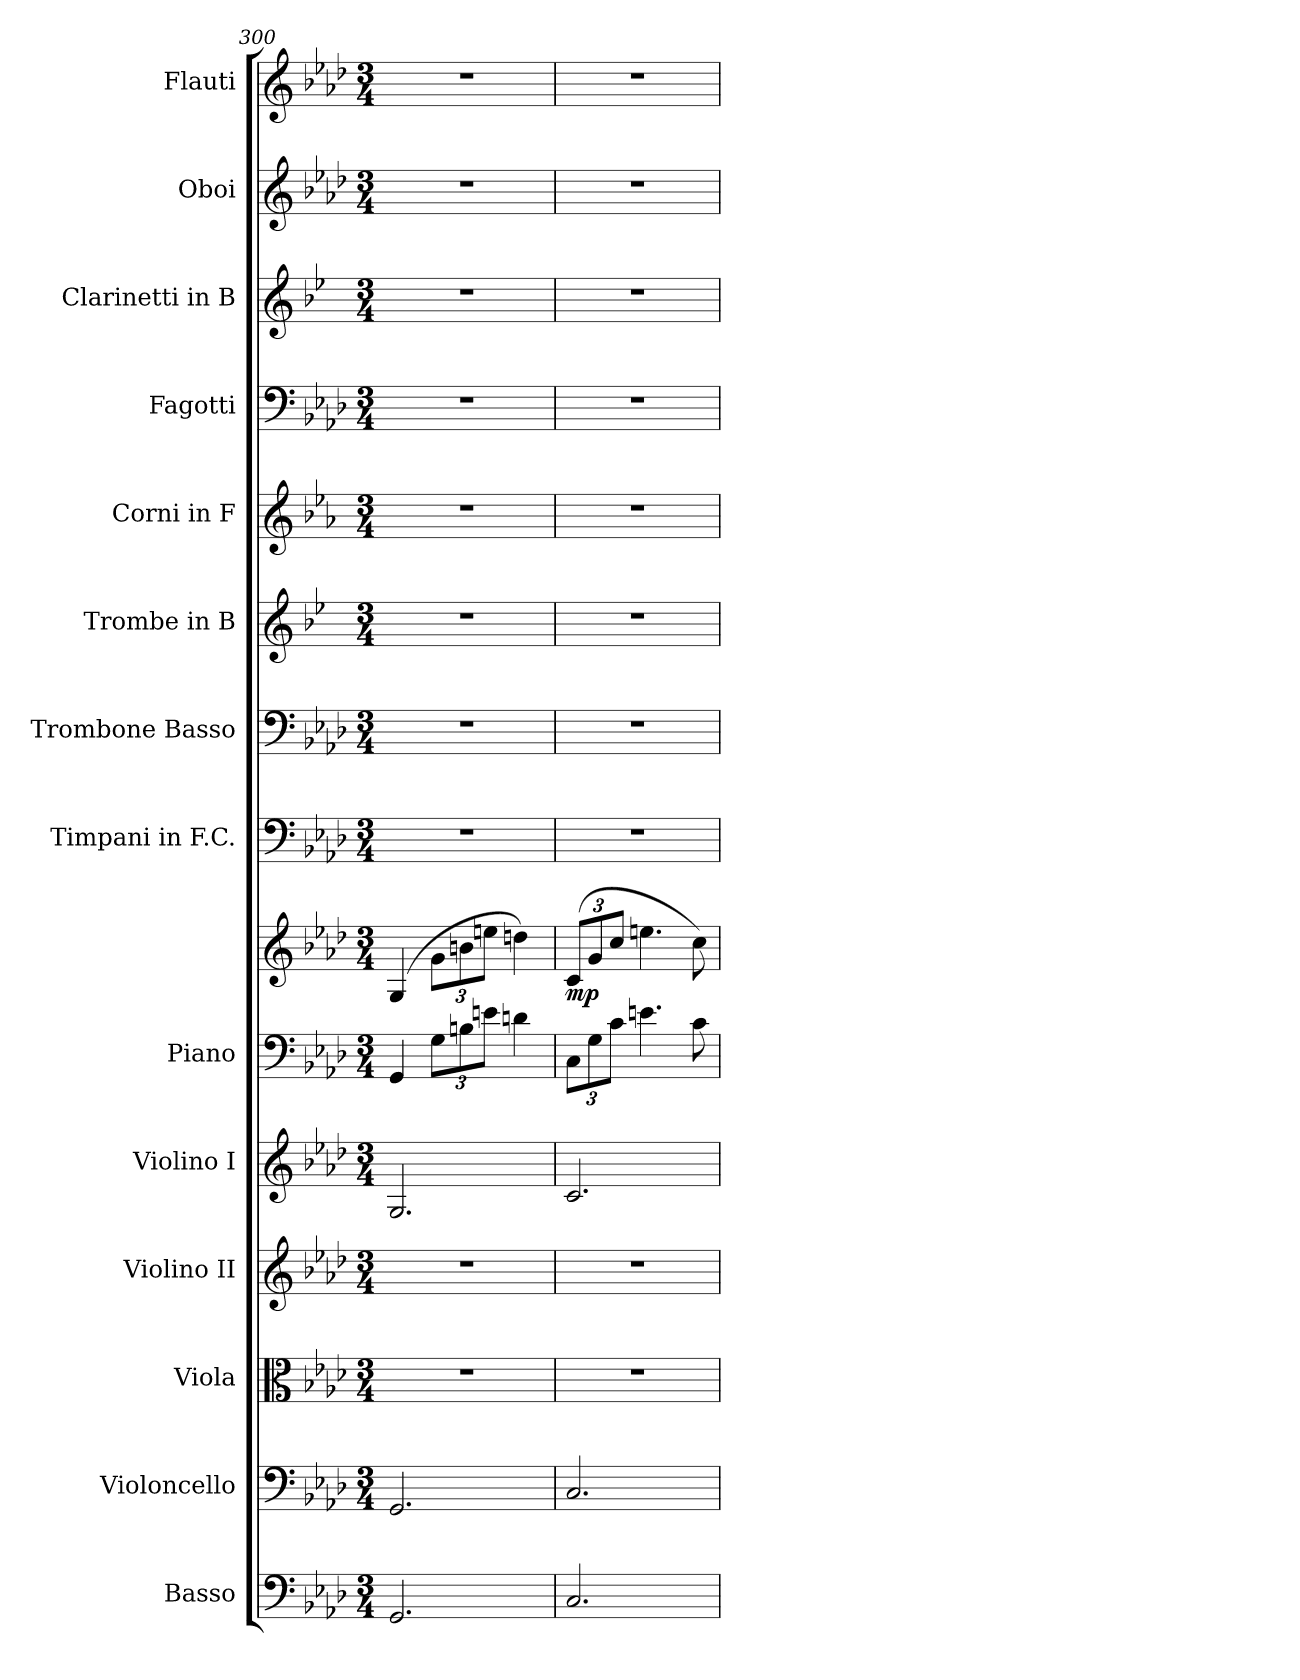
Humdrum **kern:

**kern	**kern	**kern	**kern	**kern	**kern	**kern	**dynam	**kern	**kern	**kern	**kern	**kern	**kern	**kern	**kern
*part14	*part13	*part12	*part11	*part10	*part9	*part9	*part9	*part8	*part7	*part6	*part5	*part4	*part3	*part2	*part1
*staff15	*staff14	*staff13	*staff12	*staff11	*staff10	*staff9	*staff9/10	*staff8	*staff7	*staff6	*staff5	*staff4	*staff3	*staff2	*staff1
*I"Basso	*I"Violoncello	*I"Viola	*I"Violino II	*I"Violino I	*I"Piano	*	*	*I"Timpani in F.C.	*I"Trombone Basso	*I"Trombe in B	*I"Corni in F	*I"Fagotti	*I"Clarinetti in B	*I"Oboi	*I"Flauti
*	*	*	*	*	*I'Pno.	*	*	*I'Timp.	*	*	*	*	*	*I'Ob.	*I'Fl.
*clefF4	*clefF4	*clefC3	*clefG2	*clefG2	*clefF4	*clefG2	*	*clefF4	*clefF4	*clefG2	*clefG2	*clefF4	*clefG2	*clefG2	*clefG2
*ITrd7c12	*	*	*	*	*	*	*	*	*	*ITrd1c2	*ITrd4c7	*	*ITrd1c2	*	*
*k[b-e-a-d-]	*k[b-e-a-d-]	*k[b-e-a-d-]	*k[b-e-a-d-]	*k[b-e-a-d-]	*k[b-e-a-d-]	*k[b-e-a-d-]	*	*k[b-e-a-d-]	*k[b-e-a-d-]	*k[b-e-a-d-]	*k[b-e-a-d-]	*k[b-e-a-d-]	*k[b-e-a-d-]	*k[b-e-a-d-]	*k[b-e-a-d-]
*M3/4	*M3/4	*M3/4	*M3/4	*M3/4	*M3/4	*M3/4	*	*M3/4	*M3/4	*M3/4	*M3/4	*M3/4	*M3/4	*M3/4	*M3/4
=300	=300	=300	=300	=300	=300	=300	=300	=300	=300	=300	=300	=300	=300	=300	=300
2.GGG/	2.GG/	2.r	2.r	2.G/	4GG/	(>4G/	.	2.r	2.r	2.r	2.r	2.r	2.r	2.r	2.r
*	*	*	*	*	*Xbrackettup	*Xbrackettup	*	*	*	*	*	*	*	*	*
.	.	.	.	.	12G\L	12g\L	.	.	.	.	.	.	.	.	.
.	.	.	.	.	12Bn\	12bn\	.	.	.	.	.	.	.	.	.
.	.	.	.	.	12en\J	12een\J	.	.	.	.	.	.	.	.	.
.	.	.	.	.	4dn\	4ddn\)	.	.	.	.	.	.	.	.	.
=301	=301	=301	=301	=301	=301	=301	=301	=301	=301	=301	=301	=301	=301	=301	=301
!	!	!	!	!	!	!	!LO:DY:b	!	!	!	!	!	!	!	!
2.CC/	2.C/	2.r	2.r	2.c/	12C\L	(>12c/L	mp	2.r	2.r	2.r	2.r	2.r	2.r	2.r	2.r
.	.	.	.	.	12G\	12g/	.	.	.	.	.	.	.	.	.
.	.	.	.	.	12c\J	12cc/J	.	.	.	.	.	.	.	.	.
.	.	.	.	.	4.en\	4.een\	.	.	.	.	.	.	.	.	.
.	.	.	.	.	8c\	8cc\)	.	.	.	.	.	.	.	.	.
=	=	=	=	=	=	=	=	=	=	=	=	=	=	=	=
*-	*-	*-	*-	*-	*-	*-	*-	*-	*-	*-	*-	*-	*-	*-	*-
